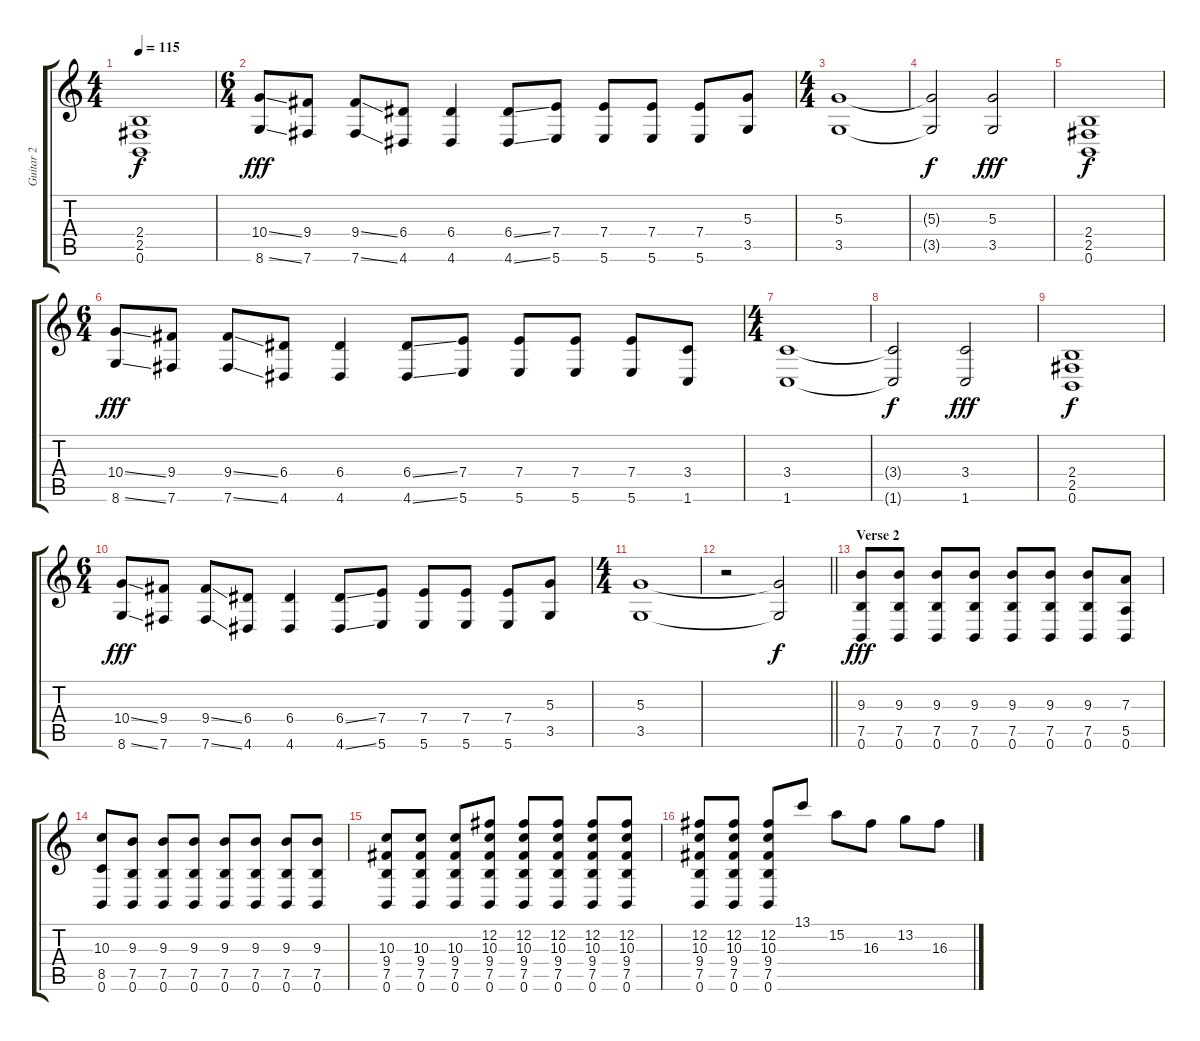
\track ("Guitar 2" "Guitar 2") {instrument distortionguitar}
\staff {score tabs}
\tuning (B3 Gb3 D3 A2 E2 B1) {hide}
\ts (4 4)
\tempo 115
\clef g2
\ks c
(2.4 2.5 0.6).1{dy f} |
\ts (6 4)
(10.4{ss} 8.6{ss}).8{dy fff} (9.4 7.6).8 (9.4{ss} 7.6{ss}).8 (6.4 4.6).8 (6.4 4.6).4 (6.4{ss} 4.6{ss}).8 (7.4 5.6).8 (7.4 5.6).8 (7.4 5.6).8 (7.4 5.6).8 (5.3 3.5).8 |
\ts (4 4)
(5.3 3.5).1 |
(5.3{t} 3.5{t}).2{dy f} (5.3 3.5).2{dy fff} |
(2.4 2.5 0.6).1{dy f} |
\ts (6 4)
(10.4{ss} 8.6{ss}).8{dy fff} (9.4 7.6).8 (9.4{ss} 7.6{ss}).8 (6.4 4.6).8 (6.4 4.6).4 (6.4{ss} 4.6{ss}).8 (7.4 5.6).8 (7.4 5.6).8 (7.4 5.6).8 (7.4 5.6).8 (3.4 1.6).8 |
\ts (4 4)
(3.4 1.6).1 |
(3.4{t} 1.6{t}).2{dy f} (3.4 1.6).2{dy fff} |
(2.4 2.5 0.6).1{dy f} |
\ts (6 4)
(10.4{ss} 8.6{ss}).8{dy fff} (9.4 7.6).8 (9.4{ss} 7.6{ss}).8 (6.4 4.6).8 (6.4 4.6).4 (6.4{ss} 4.6{ss}).8 (7.4 5.6).8 (7.4 5.6).8 (7.4 5.6).8 (7.4 5.6).8 (5.3 3.5).8 |
\ts (4 4)
(5.3 3.5).1 |
\barLineRight lightlight
r.2 (5.3{t} 3.5{t}).2{dy f} |
\section ("" "Verse 2")
(9.3 7.5 0.6).8{dy fff} (9.3 7.5 0.6).8 (9.3 7.5 0.6).8 (9.3 7.5 0.6).8 (9.3 7.5 0.6).8 (9.3 7.5 0.6).8 (9.3 7.5 0.6).8 (7.3 5.5 0.6).8 |
(10.3 8.5 0.6).8 (9.3 7.5 0.6).8 (9.3 7.5 0.6).8 (9.3 7.5 0.6).8 (9.3 7.5 0.6).8 (9.3 7.5 0.6).8 (9.3 7.5 0.6).8 (9.3 7.5 0.6).8 |
(10.3 9.4 7.5 0.6).8 (10.3 9.4 7.5 0.6).8 (10.3 9.4 7.5 0.6).8 (12.2 10.3 9.4 7.5 0.6).8 (12.2 10.3 9.4 7.5 0.6).8 (12.2 10.3 9.4 7.5 0.6).8 (12.2 10.3 9.4 7.5 0.6).8 (12.2 10.3 9.4 7.5 0.6).8 |
(12.2 10.3 9.4 7.5 0.6).8 (12.2 10.3 9.4 7.5 0.6).8 (12.2 10.3 9.4 7.5 0.6).8 13.1.8 15.2.8 16.3.8 13.2.8 16.3.8
